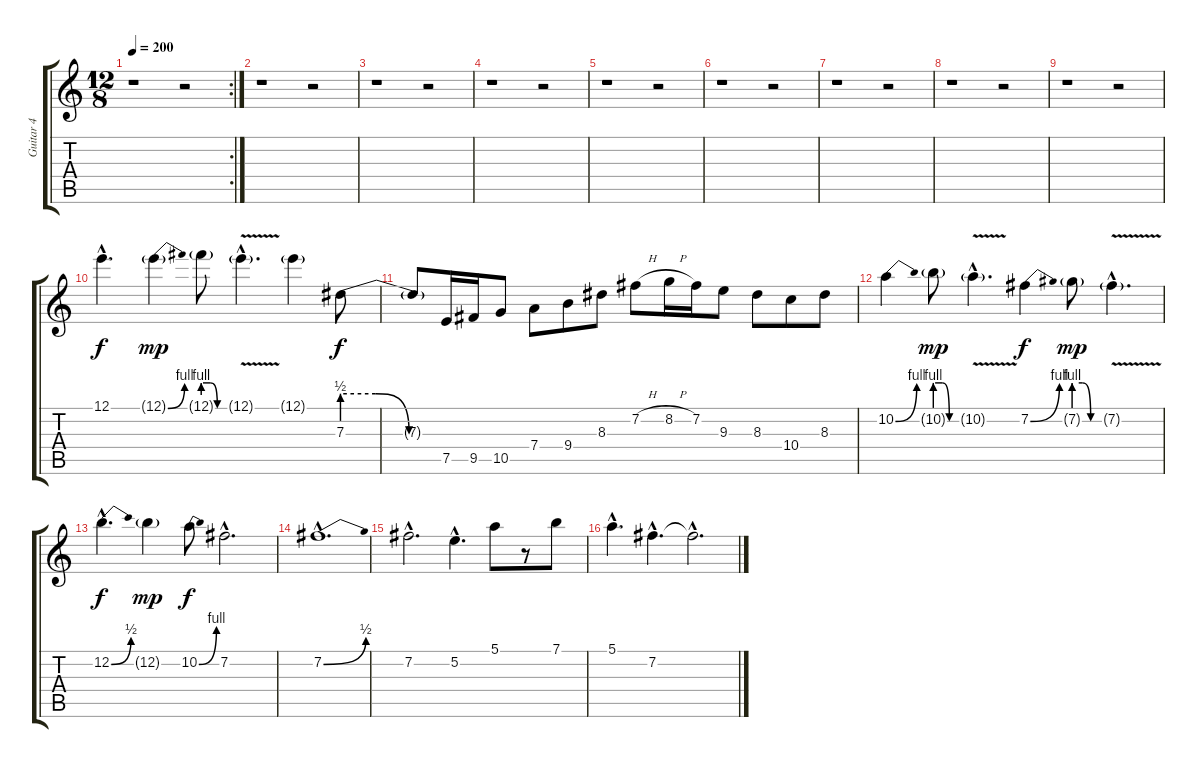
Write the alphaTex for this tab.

\track ("Guitar 4" "Guitar 4") {instrument distortionguitar}
\staff {score tabs}
\tuning (E4 B3 G3 D3 A2 D2) {hide}
\rc 2
\ts (12 8)
\tempo 200
\clef g2
\ks c
r.1{dy f} r.2 |
r.1 r.2 |
r.1 r.2 |
r.1 r.2 |
r.1 r.2 |
r.1 r.2 |
r.1 r.2 |
r.1 r.2 |
r.1 r.2 |
12.1{hac}.4{d} 12.1{be (bend 0 0 60 4) g}.4{dy mp} 12.1{be (custom 0 4 20 4 40 0 60 0) g}.8 12.1{v g hac}.4{d} 12.1{g}.4 7.3{be (custom 0 2 20 2 40 0 60 0)}.8{dy f} |
7.3{t}.8 7.5.16 9.5.16 10.5.8 7.4.8 9.4.8 8.3.8 7.2{h}.8 8.2{h}.16 7.2.16 9.3.8 8.3.8 10.4.8 8.3.8 |
10.2{be (bend 0 0 60 4)}.4 10.2{be (custom 0 4 20 4 40 0 60 0) g}.8{dy mp} 10.2{v g hac}.4{d} 7.2{be (bend 0 0 60 4)}.4{dy f} 7.2{be (custom 0 4 20 4 40 0 60 0) g}.8{dy mp} 7.2{v g hac}.4{d} |
12.2{be (bend 0 0 60 2) hac}.4{d dy f} 12.2{g}.4{dy mp} 10.2{be (bend 0 0 60 4)}.8{dy f} 7.2{hac}.2{d} |
7.2{be (bend 0 0 60 2) hac}.1{d} |
7.2{hac}.2{d} 5.2{hac}.4{d} 5.1.8 r.8 7.1.8 |
5.1{hac}.4{d} 7.2{hac}.4{d} 7.2{hac t}.2{d}
